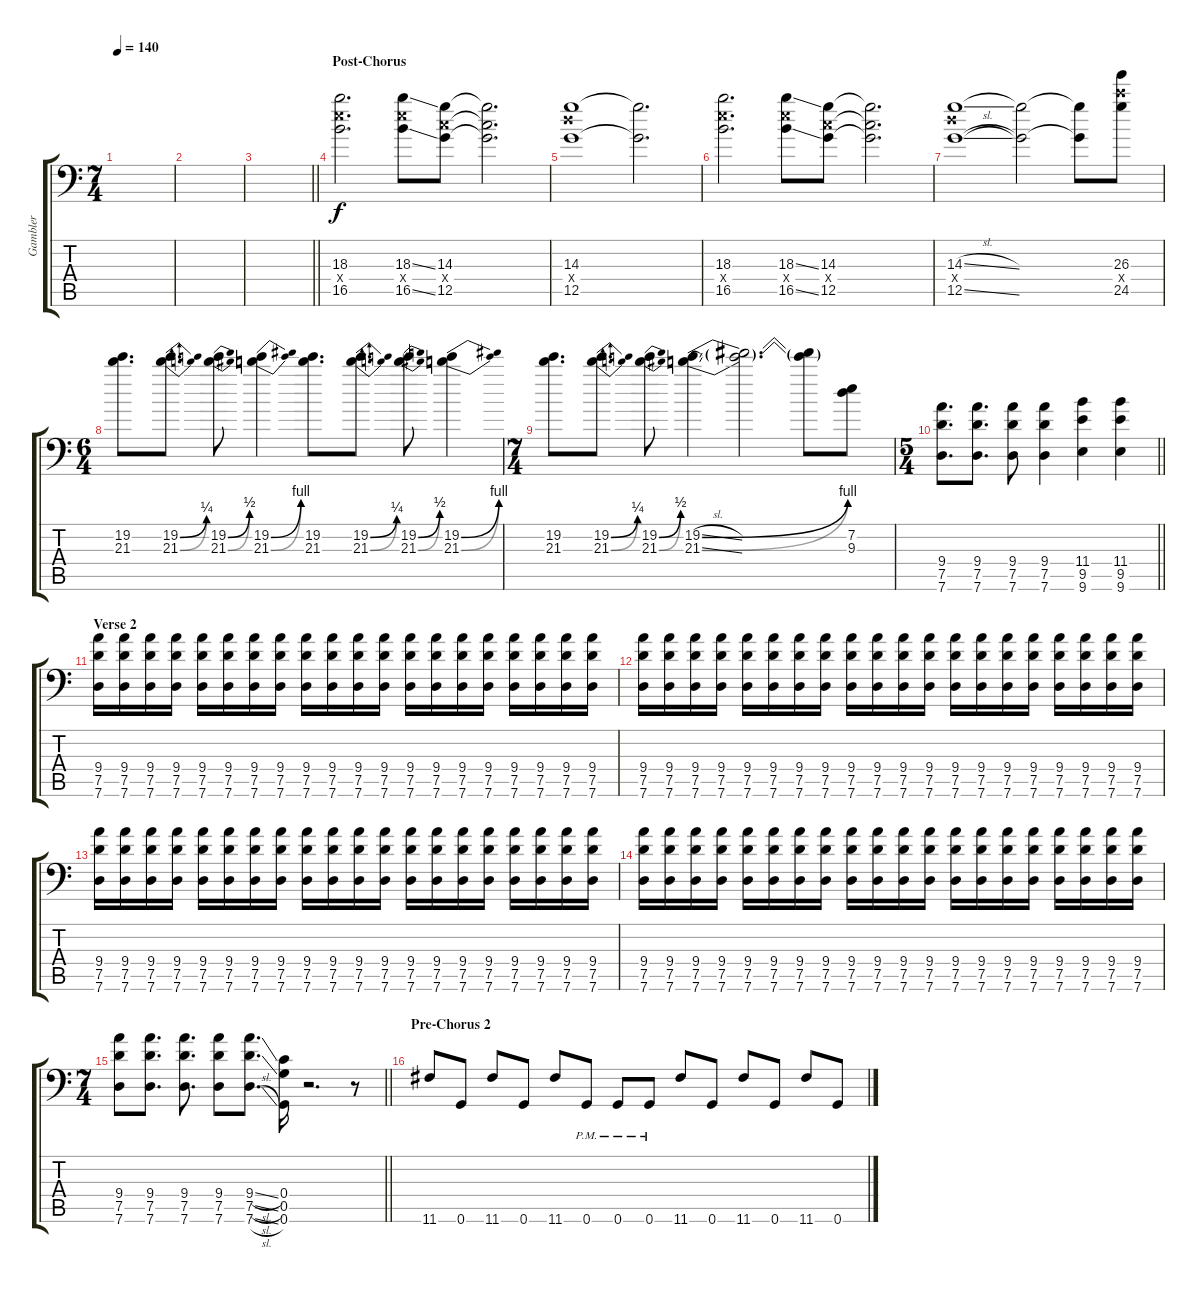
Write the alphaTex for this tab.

\track ("Gambler" "Gambler") {instrument overdrivenguitar}
\staff {score tabs}
\tuning (D4 A3 F3 C3 G2 G1) {hide}
\ts (7 4)
\tempo 140
\clef f4
\ks c
|
|
\barLineRight lightlight
|
\section ("" "Post-Chorus")
(18.3 16.4{x} 16.5).2{d} (18.3{ss} 16.4{x} 16.5{ss}).8 (14.3 12.4{x} 12.5).8 (14.3{t} 12.4{t} 12.5{t}).2{d} |
(14.3 14.4{x} 12.5).1 (14.3{t} 12.5{t}).2{d} |
(18.3 16.4{x} 16.5).2{d} (18.3{ss} 16.4{x} 16.5{ss}).8 (14.3 12.4{x} 12.5).8 (14.3{t} 12.4{t} 12.5{t}).2{d} |
(14.3{sl} 14.4{x} 12.5{sl}).1 (14.3{t} 12.5{t}).2 (14.3{t} 12.5{t}).8 (26.3 24.4{x} 24.5).8 |
\ts (6 4)
(19.2 21.3).8{d} (19.2{be (bend 0 0 60 1)} 21.3{be (bend 0 0 60 1)}).8{d} (19.2{be (bend 0 0 60 2)} 21.3{be (bend 0 0 60 2)}).8 (19.2{be (bend 0 0 60 4)} 21.3{be (bend 0 0 60 4)}).4 (19.2 21.3).8{d} (19.2{be (bend 0 0 60 1)} 21.3{be (bend 0 0 60 1)}).8{d} (19.2{be (bend 0 0 60 2)} 21.3{be (bend 0 0 60 2)}).8 (19.2{be (bend 0 0 60 4)} 21.3{be (bend 0 0 60 4)}).4 |
\ts (7 4)
(19.2 21.3).8{d} (19.2{be (bend 0 0 60 1)} 21.3{be (bend 0 0 60 1)}).8{d} (19.2{be (bend 0 0 60 2)} 21.3{be (bend 0 0 60 2)}).8 (19.2{be (bend 0 0 60 4) sl} 21.3{be (bend 0 0 60 4) sl}).4 (19.2{t} 21.3{t}).2{d} (19.2{t} 21.3{t}).8 (7.2 9.3).8 |
\ts (5 4)
\barLineRight lightlight
(9.4 7.5 7.6).8{d} (9.4 7.5 7.6).8{d} (9.4 7.5 7.6).8 (9.4 7.5 7.6).4 (11.4 9.5 9.6).4 (11.4 9.5 9.6).4 |
\section ("" "Verse 2")
(9.4 7.5 7.6).16 (9.4 7.5 7.6).16 (9.4 7.5 7.6).16 (9.4 7.5 7.6).16 (9.4 7.5 7.6).16 (9.4 7.5 7.6).16 (9.4 7.5 7.6).16 (9.4 7.5 7.6).16 (9.4 7.5 7.6).16 (9.4 7.5 7.6).16 (9.4 7.5 7.6).16 (9.4 7.5 7.6).16 (9.4 7.5 7.6).16 (9.4 7.5 7.6).16 (9.4 7.5 7.6).16 (9.4 7.5 7.6).16 (9.4 7.5 7.6).16 (9.4 7.5 7.6).16 (9.4 7.5 7.6).16 (9.4 7.5 7.6).16 |
(9.4 7.5 7.6).16 (9.4 7.5 7.6).16 (9.4 7.5 7.6).16 (9.4 7.5 7.6).16 (9.4 7.5 7.6).16 (9.4 7.5 7.6).16 (9.4 7.5 7.6).16 (9.4 7.5 7.6).16 (9.4 7.5 7.6).16 (9.4 7.5 7.6).16 (9.4 7.5 7.6).16 (9.4 7.5 7.6).16 (9.4 7.5 7.6).16 (9.4 7.5 7.6).16 (9.4 7.5 7.6).16 (9.4 7.5 7.6).16 (9.4 7.5 7.6).16 (9.4 7.5 7.6).16 (9.4 7.5 7.6).16 (9.4 7.5 7.6).16 |
(9.4 7.5 7.6).16 (9.4 7.5 7.6).16 (9.4 7.5 7.6).16 (9.4 7.5 7.6).16 (9.4 7.5 7.6).16 (9.4 7.5 7.6).16 (9.4 7.5 7.6).16 (9.4 7.5 7.6).16 (9.4 7.5 7.6).16 (9.4 7.5 7.6).16 (9.4 7.5 7.6).16 (9.4 7.5 7.6).16 (9.4 7.5 7.6).16 (9.4 7.5 7.6).16 (9.4 7.5 7.6).16 (9.4 7.5 7.6).16 (9.4 7.5 7.6).16 (9.4 7.5 7.6).16 (9.4 7.5 7.6).16 (9.4 7.5 7.6).16 |
(9.4 7.5 7.6).16 (9.4 7.5 7.6).16 (9.4 7.5 7.6).16 (9.4 7.5 7.6).16 (9.4 7.5 7.6).16 (9.4 7.5 7.6).16 (9.4 7.5 7.6).16 (9.4 7.5 7.6).16 (9.4 7.5 7.6).16 (9.4 7.5 7.6).16 (9.4 7.5 7.6).16 (9.4 7.5 7.6).16 (9.4 7.5 7.6).16 (9.4 7.5 7.6).16 (9.4 7.5 7.6).16 (9.4 7.5 7.6).16 (9.4 7.5 7.6).16 (9.4 7.5 7.6).16 (9.4 7.5 7.6).16 (9.4 7.5 7.6).16 |
\ts (7 4)
\barLineRight lightlight
(9.4 7.5 7.6).8 (9.4 7.5 7.6).8{d} (9.4 7.5 7.6).8{d} (9.4 7.5 7.6).8 (9.4{sl} 7.5{sl} 7.6{sl}).8{d} (0.4 0.5 0.6).16 r.2{d} r.8 |
\section ("" "Pre-Chorus 2")
11.6.8 0.6.8 11.6.8 0.6.8 11.6.8 0.6{pm}.8 0.6{pm}.8 0.6{pm}.8 11.6.8 0.6.8 11.6.8 0.6.8 11.6.8 0.6.8
